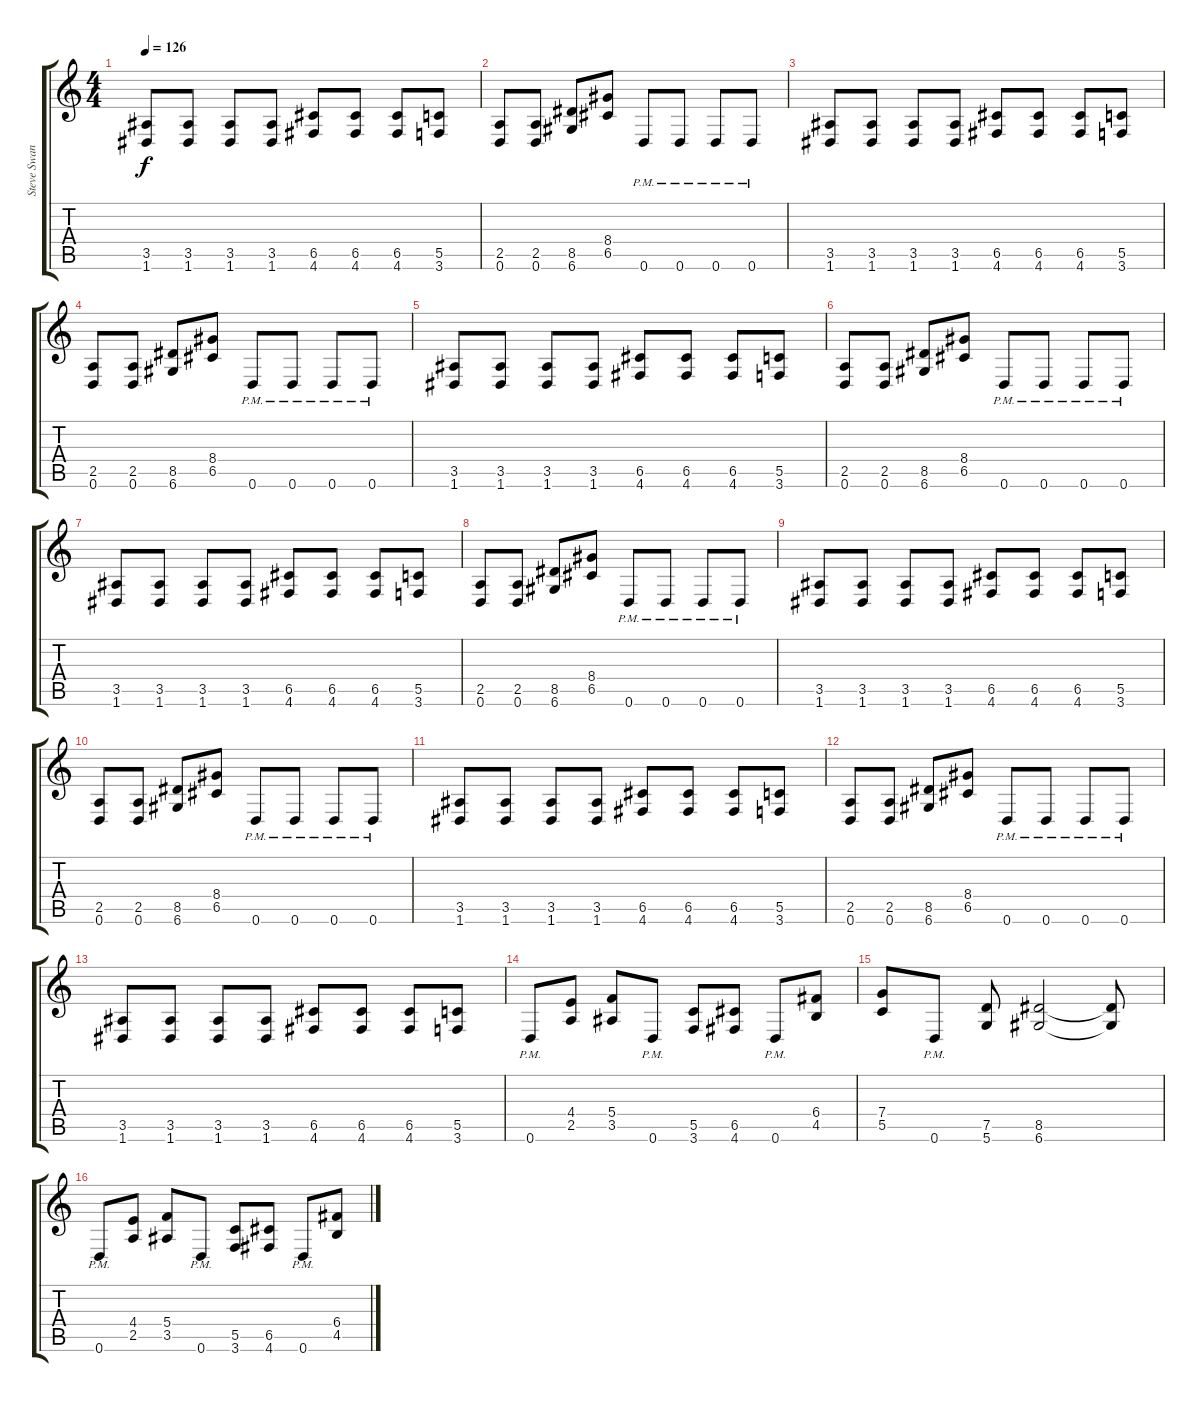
\track ("Steve Swanson (Rythm Guitar+Solo)" "Steve Swan") {instrument overdrivenguitar}
\staff {score tabs}
\tuning (D4 A3 F3 C3 G2 D2) {hide}
\ts (4 4)
\tempo 126
\clef g2
\ks c
(3.5 1.6).8{dy f} (3.5 1.6).8 (3.5 1.6).8 (3.5 1.6).8 (6.5 4.6).8 (6.5 4.6).8 (6.5 4.6).8 (5.5 3.6).8 |
(2.5 0.6).8 (2.5 0.6).8 (8.5 6.6).8 (8.4 6.5).8 0.6{pm}.8 0.6{pm}.8 0.6{pm}.8 0.6{pm}.8 |
(3.5 1.6).8 (3.5 1.6).8 (3.5 1.6).8 (3.5 1.6).8 (6.5 4.6).8 (6.5 4.6).8 (6.5 4.6).8 (5.5 3.6).8 |
(2.5 0.6).8 (2.5 0.6).8 (8.5 6.6).8 (8.4 6.5).8 0.6{pm}.8 0.6{pm}.8 0.6{pm}.8 0.6{pm}.8 |
(3.5 1.6).8 (3.5 1.6).8 (3.5 1.6).8 (3.5 1.6).8 (6.5 4.6).8 (6.5 4.6).8 (6.5 4.6).8 (5.5 3.6).8 |
(2.5 0.6).8 (2.5 0.6).8 (8.5 6.6).8 (8.4 6.5).8 0.6{pm}.8 0.6{pm}.8 0.6{pm}.8 0.6{pm}.8 |
(3.5 1.6).8 (3.5 1.6).8 (3.5 1.6).8 (3.5 1.6).8 (6.5 4.6).8 (6.5 4.6).8 (6.5 4.6).8 (5.5 3.6).8 |
(2.5 0.6).8 (2.5 0.6).8 (8.5 6.6).8 (8.4 6.5).8 0.6{pm}.8 0.6{pm}.8 0.6{pm}.8 0.6{pm}.8 |
(3.5 1.6).8 (3.5 1.6).8 (3.5 1.6).8 (3.5 1.6).8 (6.5 4.6).8 (6.5 4.6).8 (6.5 4.6).8 (5.5 3.6).8 |
(2.5 0.6).8 (2.5 0.6).8 (8.5 6.6).8 (8.4 6.5).8 0.6{pm}.8 0.6{pm}.8 0.6{pm}.8 0.6{pm}.8 |
(3.5 1.6).8 (3.5 1.6).8 (3.5 1.6).8 (3.5 1.6).8 (6.5 4.6).8 (6.5 4.6).8 (6.5 4.6).8 (5.5 3.6).8 |
(2.5 0.6).8 (2.5 0.6).8 (8.5 6.6).8 (8.4 6.5).8 0.6{pm}.8 0.6{pm}.8 0.6{pm}.8 0.6{pm}.8 |
(3.5 1.6).8 (3.5 1.6).8 (3.5 1.6).8 (3.5 1.6).8 (6.5 4.6).8 (6.5 4.6).8 (6.5 4.6).8 (5.5 3.6).8 |
0.6{pm}.8 (4.4 2.5).8 (5.4 3.5).8 0.6{pm}.8 (5.5 3.6).8 (6.5 4.6).8 0.6{pm}.8 (6.4 4.5).8 |
(7.4 5.5).8 0.6{pm}.8 (7.5 5.6).8 (8.5 6.6).2 (8.5{t} 6.6{t}).8 |
0.6{pm}.8 (4.4 2.5).8 (5.4 3.5).8 0.6{pm}.8 (5.5 3.6).8 (6.5 4.6).8 0.6{pm}.8 (6.4 4.5).8
